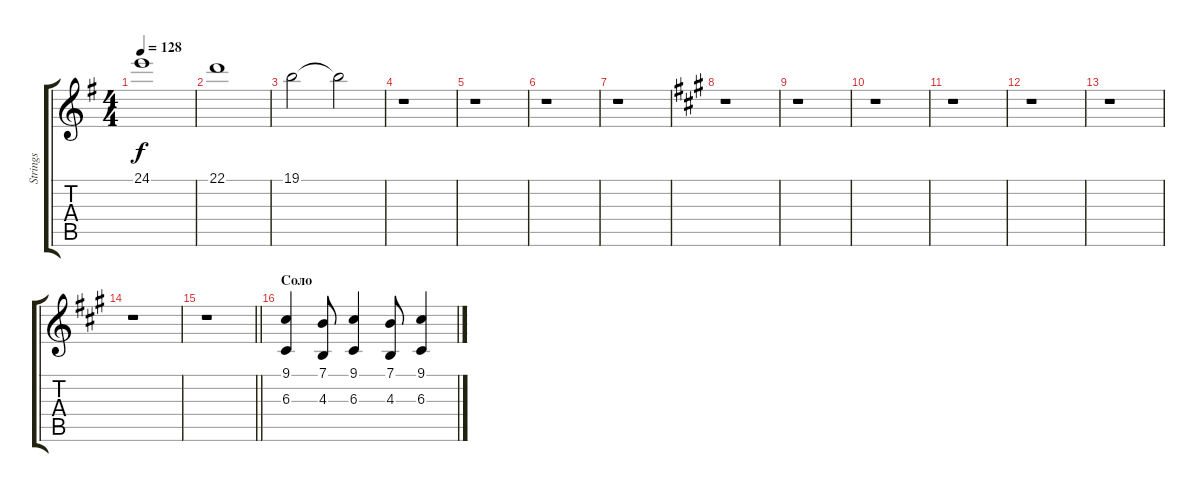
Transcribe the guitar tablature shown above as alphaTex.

\track ("Strings" "Strings") {instrument stringensemble1}
\staff {score tabs}
\tuning (E4 B3 G3 D3 A2 E2) {hide}
\ts (4 4)
\tempo 128
\clef g2
\ks eminor
24.1{t}.1{dy f} |
22.1.1 |
19.1.2 19.1{t}.2{volume 0} |
r.1 |
r.1 |
r.1 |
r.1 |
\ks f#minor
r.1 |
r.1 |
r.1 |
r.1 |
r.1 |
r.1 |
r.1 |
\barLineRight lightlight
r.1 |
\section ("" "Соло")
(9.1 6.3).4{volume 9 balance 0} (7.1 4.3).8 (9.1 6.3).4 (7.1 4.3).8 (9.1 6.3).4
